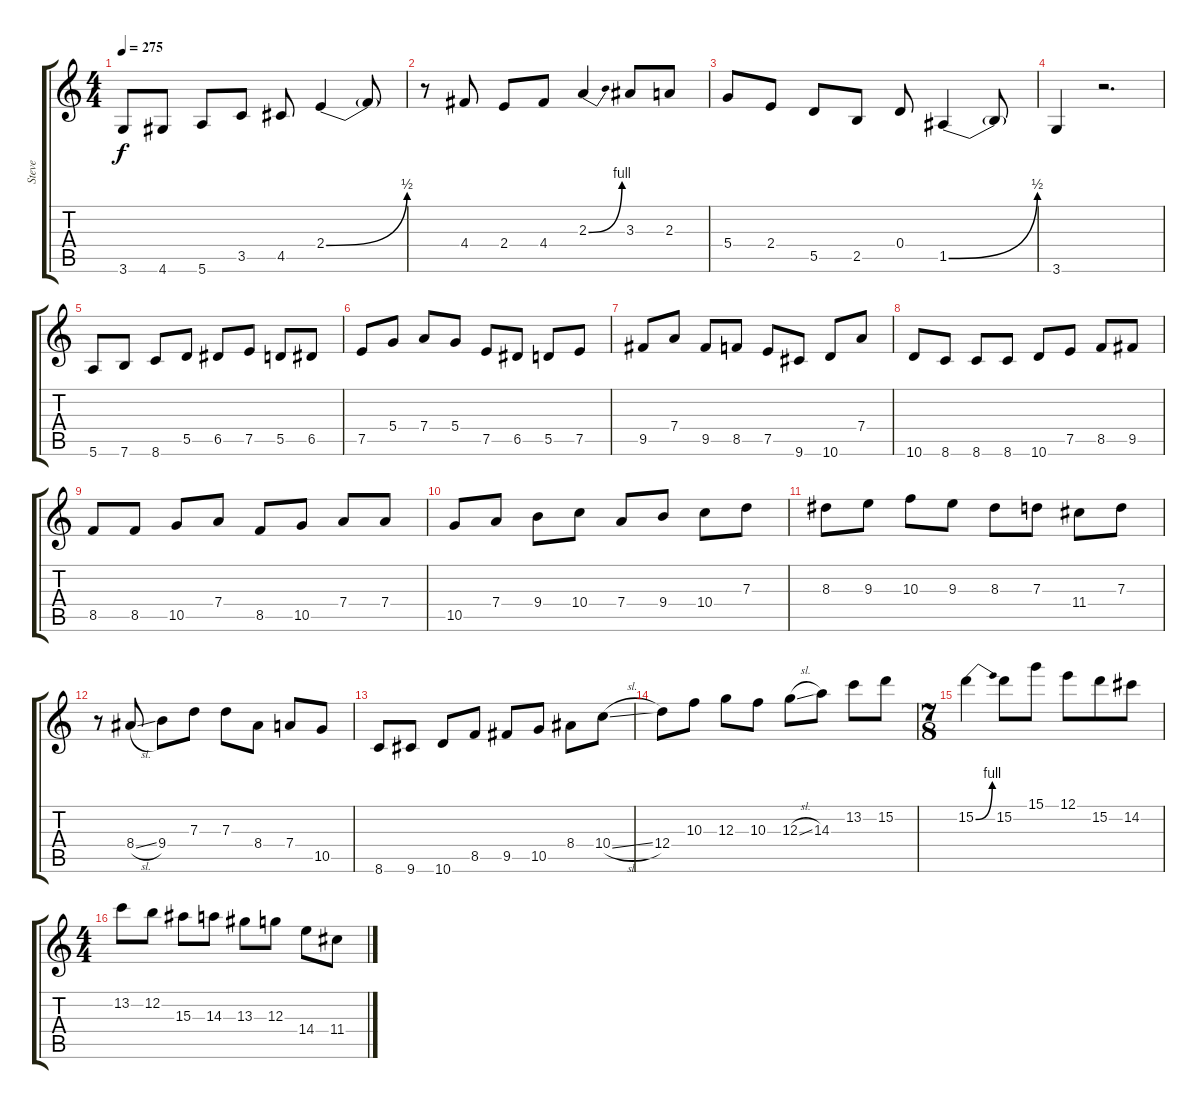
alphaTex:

\track ("Steve" "Steve") {instrument acousticguitarsteel}
\staff {score tabs}
\tuning (E4 B3 G3 D3 A2 E2) {hide}
\ts (4 4)
\tempo 275
\clef g2
\ks c
3.6.8{dy f} 4.6.8 5.6.8 3.5.8 4.5.8 2.4{be (bend 0 0 60 2)}.4 2.4{t}.8 |
r.8 4.4.8 2.4.8 4.4.8 2.3{be (bend 0 0 60 4)}.4 3.3.8 2.3.8 |
5.4.8 2.4.8 5.5.8 2.5.8 0.4.8 1.5{be (bend 0 0 60 2)}.4 1.5{t}.8 |
3.6.4 r.2{d} |
5.6.8 7.6.8 8.6.8 5.5.8 6.5.8 7.5.8 5.5.8 6.5.8 |
7.5.8 5.4.8 7.4.8 5.4.8 7.5.8 6.5.8 5.5.8 7.5.8 |
9.5.8 7.4.8 9.5.8 8.5.8 7.5.8 9.6.8 10.6.8 7.4.8 |
10.6.8 8.6.8 8.6.8 8.6.8 10.6.8 7.5.8 8.5.8 9.5.8 |
8.5.8 8.5.8 10.5.8 7.4.8 8.5.8 10.5.8 7.4.8 7.4.8 |
10.5.8 7.4.8 9.4.8 10.4.8 7.4.8 9.4.8 10.4.8 7.3.8 |
8.3.8 9.3.8 10.3.8 9.3.8 8.3.8 7.3.8 11.4.8 7.3.8 |
r.8 8.4{sl}.8 9.4.8 7.3.8 7.3.8 8.4.8 7.4.8 10.5.8 |
8.6.8 9.6.8 10.6.8 8.5.8 9.5.8 10.5.8 8.4.8 10.4{sl}.8 |
12.4.8 10.3.8 12.3.8 10.3.8 12.3{sl}.8 14.3.8 13.2.8 15.2.8 |
\ts (7 8)
15.2{be (bend 0 0 60 4)}.4 15.2.8 15.1.8 12.1.8 15.2.8 14.2.8 |
\ts (4 4)
13.2.8 12.2.8 15.3.8 14.3.8 13.3.8 12.3.8 14.4.8 11.4.8
